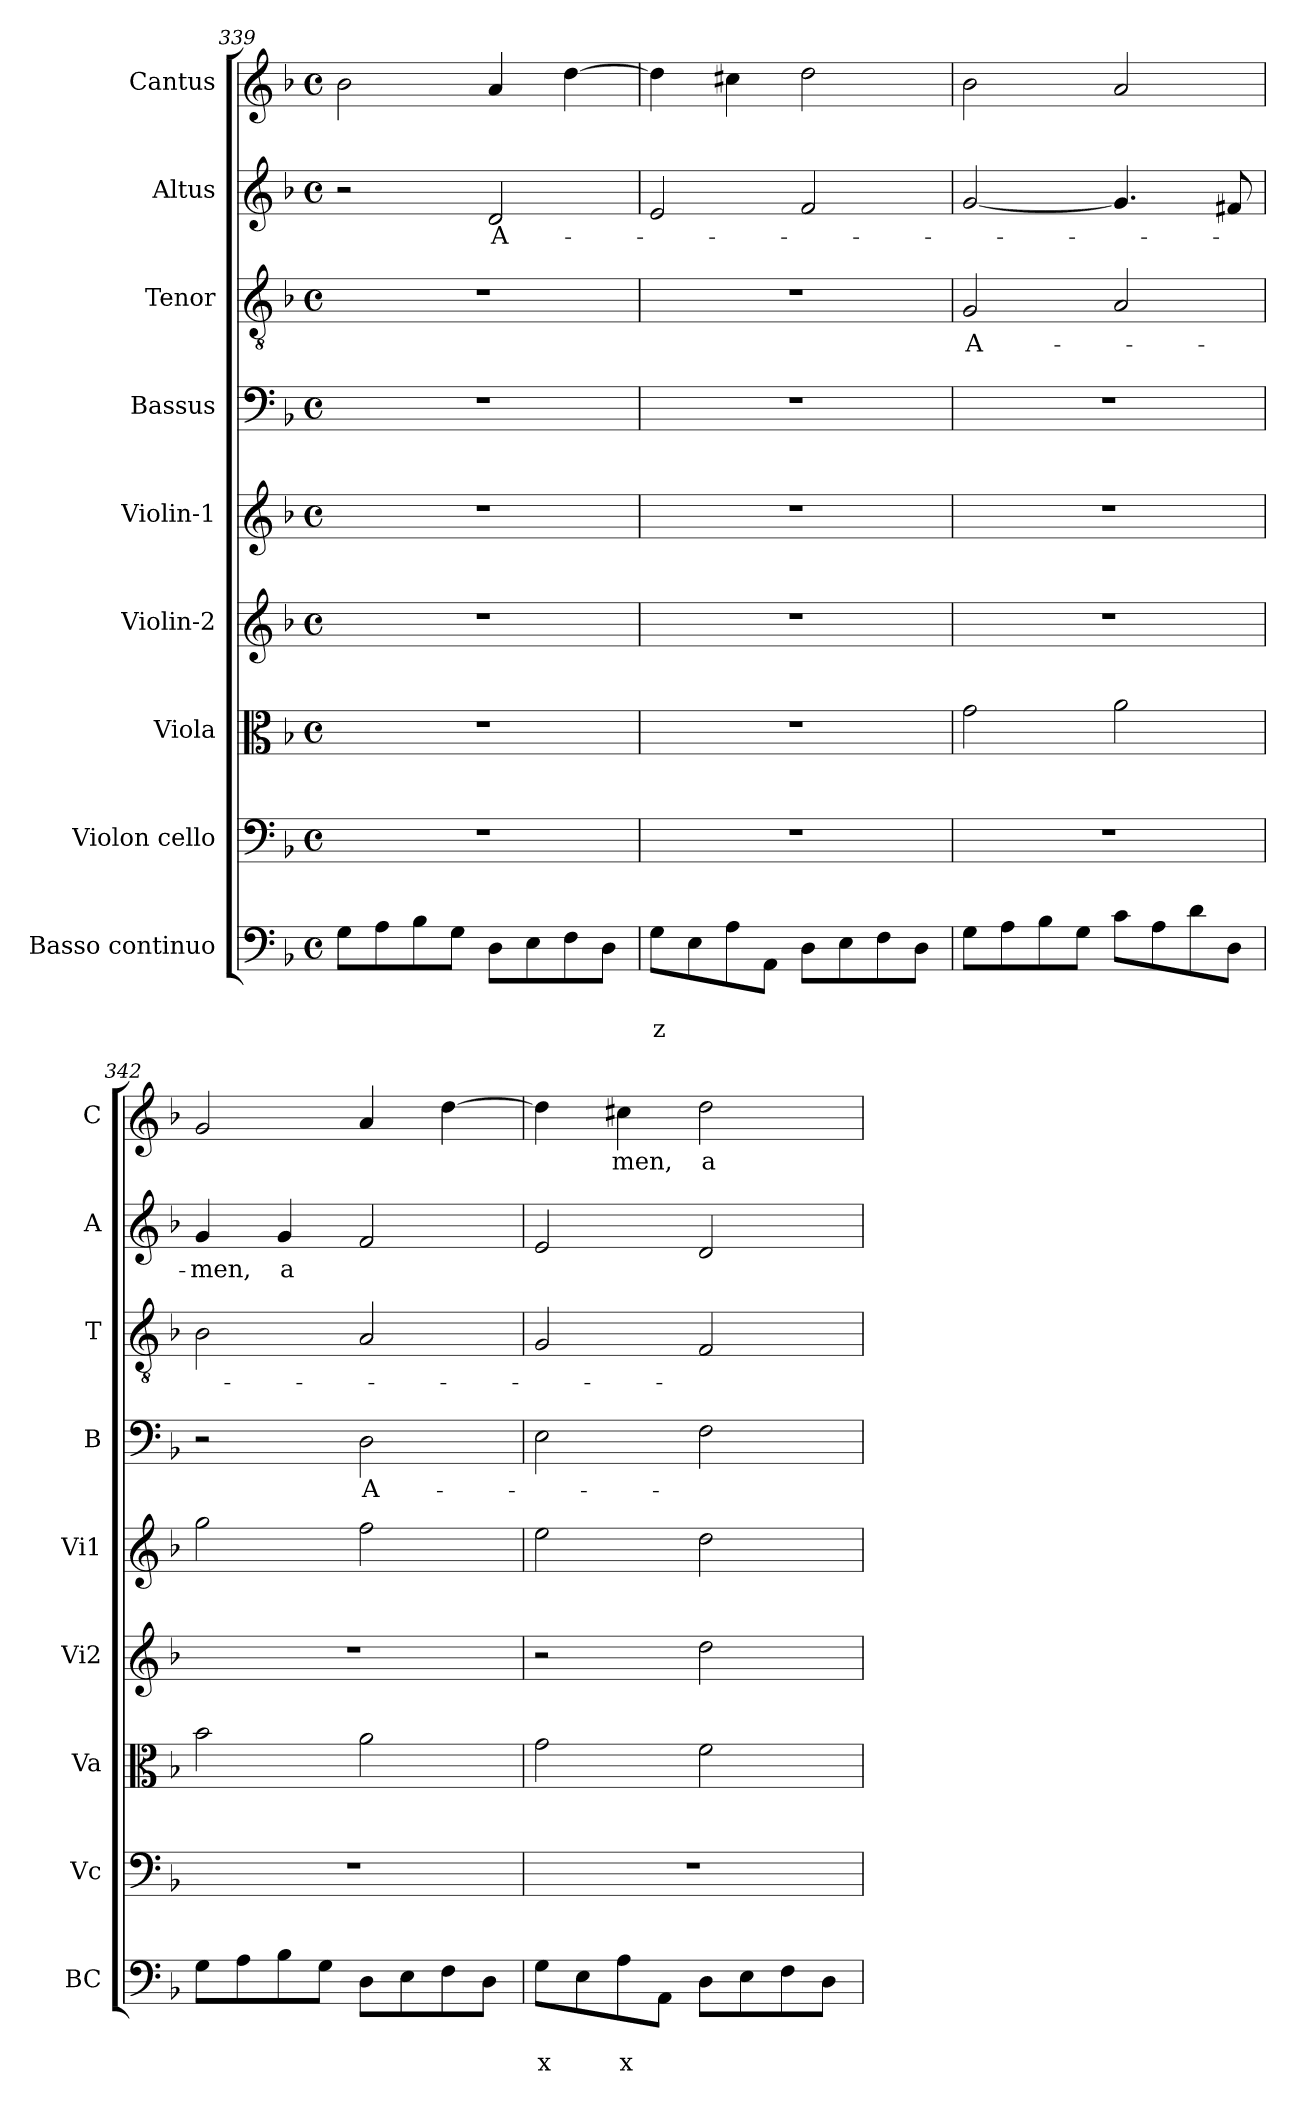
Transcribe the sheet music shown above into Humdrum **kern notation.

**kern	**text	**text	**kern	**kern	**kern	**kern	**kern	**text	**kern	**text	**kern	**text	**kern	**text
*part9	*part9	*part9	*part8	*part7	*part6	*part5	*part4	*part4	*part3	*part3	*part2	*part2	*part1	*part1
*staff9	*staff9	*staff9	*staff8	*staff7	*staff6	*staff5	*staff4	*staff4	*staff3	*staff3	*staff2	*staff2	*staff1	*staff1
*I"Basso continuo	*	*	*I"Violon cello	*I"Viola	*I"Violin-2	*I"Violin-1	*I"Bassus	*	*I"Tenor	*	*I"Altus	*	*I"Cantus	*
*I'BC	*	*	*I'Vc	*I'Va	*I'Vi2	*I'Vi1	*I'B	*	*I'T	*	*I'A	*	*I'C	*
*clefF4	*	*	*clefF4	*clefC3	*clefG2	*clefG2	*clefF4	*	*clefGv2	*	*clefG2	*	*clefG2	*
*k[b-]	*	*	*k[b-]	*k[b-]	*k[b-]	*k[b-]	*k[b-]	*	*k[b-]	*	*k[b-]	*	*k[b-]	*
*F:	*	*	*F:	*F:	*F:	*F:	*F:	*	*F:	*	*F:	*	*F:	*
*M4/4	*	*	*M4/4	*M4/4	*M4/4	*M4/4	*M4/4	*	*M4/4	*	*M4/4	*	*M4/4	*
*met(c)	*	*	*met(c)	*met(c)	*met(c)	*met(c)	*met(c)	*	*met(c)	*	*met(c)	*	*met(c)	*
=339	=339	=339	=339	=339	=339	=339	=339	=339	=339	=339	=339	=339	=339	=339
8G\L	.	.	1r	1r	1r	1r	1r	.	1r	.	2r	.	2b-\	.
8A\	.	.	.	.	.	.	.	.	.	.	.	.	.	.
8B-\	.	.	.	.	.	.	.	.	.	.	.	.	.	.
8G\J	.	.	.	.	.	.	.	.	.	.	.	.	.	.
!	!	!	!	!	!	!	!	!	!	!	!	!LO:LY:b	!	!
8D\L	.	.	.	.	.	.	.	.	.	.	2d/	A-	4a/	.
8E\	.	.	.	.	.	.	.	.	.	.	.	.	.	.
8F\	.	.	.	.	.	.	.	.	.	.	.	.	[4dd\	.
8D\J	.	.	.	.	.	.	.	.	.	.	.	.	.	.
=340	=340	=340	=340	=340	=340	=340	=340	=340	=340	=340	=340	=340	=340	=340
!	!	!LO:LY:b	!	!	!	!	!	!	!	!	!	!	!	!
8G\L	.	z	1r	1r	1r	1r	1r	.	1r	.	2e/	.	4dd\]	.
8E\	.	.	.	.	.	.	.	.	.	.	.	.	.	.
8A\	.	.	.	.	.	.	.	.	.	.	.	.	4cc#X\	.
8AA\J	.	.	.	.	.	.	.	.	.	.	.	.	.	.
8D\L	.	.	.	.	.	.	.	.	.	.	2f/	.	2dd\	.
8E\	.	.	.	.	.	.	.	.	.	.	.	.	.	.
8F\	.	.	.	.	.	.	.	.	.	.	.	.	.	.
8D\J	.	.	.	.	.	.	.	.	.	.	.	.	.	.
=341	=341	=341	=341	=341	=341	=341	=341	=341	=341	=341	=341	=341	=341	=341
!	!	!	!	!	!	!	!	!	!	!LO:LY:b	!	!	!	!
8G\L	.	.	1r	2g\	1r	1r	1r	.	2G/	A-	[2g/	.	2b-\	.
8A\	.	.	.	.	.	.	.	.	.	.	.	.	.	.
8B-\	.	.	.	.	.	.	.	.	.	.	.	.	.	.
8G\J	.	.	.	.	.	.	.	.	.	.	.	.	.	.
8c\L	.	.	.	2a\	.	.	.	.	2A/	.	4.g/]	.	2a/	.
8A\	.	.	.	.	.	.	.	.	.	.	.	.	.	.
8d\	.	.	.	.	.	.	.	.	.	.	.	.	.	.
8D\J	.	.	.	.	.	.	.	.	.	.	8f#X/	.	.	.
=342	=342	=342	=342	=342	=342	=342	=342	=342	=342	=342	=342	=342	=342	=342
!	!	!	!	!	!	!	!	!	!	!	!	!LO:LY:b	!	!
8G\L	.	.	1r	2b-\	1r	2gg\	2r	.	2B-\	.	4g/	-men,	2g/	.
8A\	.	.	.	.	.	.	.	.	.	.	.	.	.	.
!	!	!	!	!	!	!	!	!	!	!	!	!LO:LY:b	!	!
8B-\	.	.	.	.	.	.	.	.	.	.	4g/	a	.	.
8G\J	.	.	.	.	.	.	.	.	.	.	.	.	.	.
!	!	!	!	!	!	!	!	!LO:LY:b	!	!	!	!	!	!
8D\L	.	.	.	2a\	.	2ff\	2D\	A-	2A/	.	2f/	.	4a/	.
8E\	.	.	.	.	.	.	.	.	.	.	.	.	.	.
8F\	.	.	.	.	.	.	.	.	.	.	.	.	[4dd\	.
8D\J	.	.	.	.	.	.	.	.	.	.	.	.	.	.
=343	=343	=343	=343	=343	=343	=343	=343	=343	=343	=343	=343	=343	=343	=343
!	!	!LO:LY:b	!	!	!	!	!	!	!	!	!	!	!	!
8G\L	.	x	1r	2g\	2r	2ee\	2E\	.	2G/	.	2e/	.	4dd\]	.
8E\	.	.	.	.	.	.	.	.	.	.	.	.	.	.
!	!	!LO:LY:b	!	!	!	!	!	!	!	!	!	!	!	!LO:LY:b
8A\	.	x	.	.	.	.	.	.	.	.	.	.	4cc#X\	-men,
8AA\J	.	.	.	.	.	.	.	.	.	.	.	.	.	.
!	!	!	!	!	!	!	!	!	!	!	!	!	!	!LO:LY:b
8D\L	.	.	.	2f\	2dd\	2dd\	2F\	.	2F/	.	2d/	.	2dd\	a
8E\	.	.	.	.	.	.	.	.	.	.	.	.	.	.
8F\	.	.	.	.	.	.	.	.	.	.	.	.	.	.
8D\J	.	.	.	.	.	.	.	.	.	.	.	.	.	.
=	=	=	=	=	=	=	=	=	=	=	=	=	=	=
*-	*-	*-	*-	*-	*-	*-	*-	*-	*-	*-	*-	*-	*-	*-
